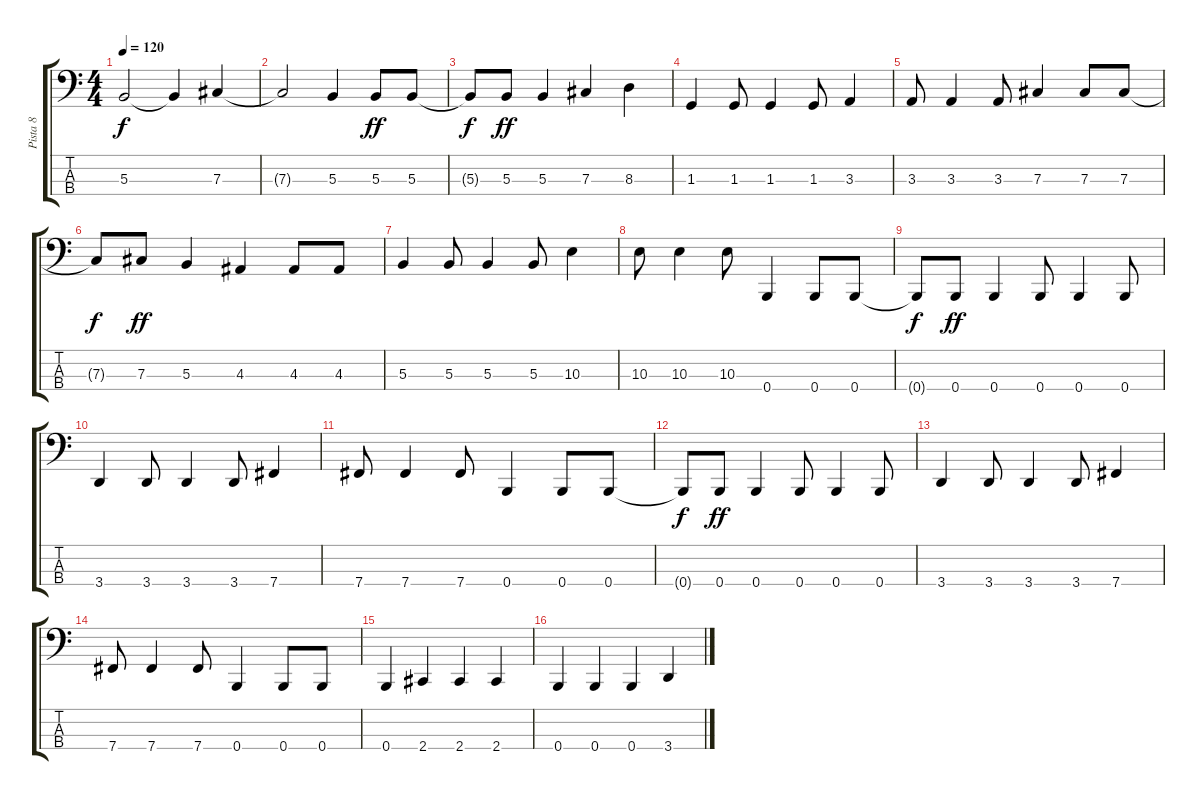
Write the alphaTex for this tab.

\track ("Pista 8" "Pista 8") {instrument electricbassfinger}
\staff {score tabs}
\tuning (E2 B1 Gb1 B0) {hide}
\ts (4 4)
\tempo 120
\clef f4
\ks c
5.3.2{dy f} 5.3{t}.4 7.3.4 |
7.3{t}.2 5.3.4 5.3.8{dy ff} 5.3.8 |
5.3{t}.8{dy f} 5.3.8{dy ff} 5.3.4 7.3.4 8.3.4 |
1.3.4 1.3.8 1.3.4 1.3.8 3.3.4 |
3.3.8 3.3.4 3.3.8 7.3.4 7.3.8 7.3.8 |
7.3{t}.8{dy f} 7.3.8{dy ff} 5.3.4 4.3.4 4.3.8 4.3.8 |
5.3.4 5.3.8 5.3.4 5.3.8 10.3.4 |
10.3.8 10.3.4 10.3.8 0.4.4 0.4.8 0.4.8 |
0.4{t}.8{dy f} 0.4.8{dy ff} 0.4.4 0.4.8 0.4.4 0.4.8 |
3.4.4 3.4.8 3.4.4 3.4.8 7.4.4 |
7.4.8 7.4.4 7.4.8 0.4.4 0.4.8 0.4.8 |
0.4{t}.8{dy f} 0.4.8{dy ff} 0.4.4 0.4.8 0.4.4 0.4.8 |
3.4.4 3.4.8 3.4.4 3.4.8 7.4.4 |
7.4.8 7.4.4 7.4.8 0.4.4 0.4.8 0.4.8 |
0.4.4 2.4.4 2.4.4 2.4.4 |
0.4.4 0.4.4 0.4.4 3.4.4
